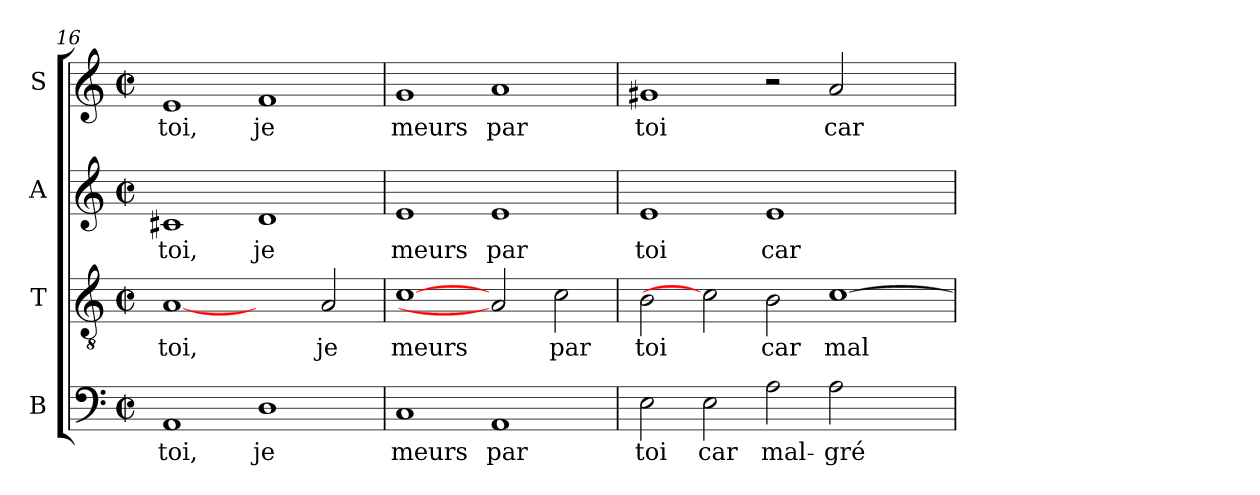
**kern	**text	**kern	**text	**kern	**text	**kern	**text
*part4	*part4	*part3	*part3	*part2	*part2	*part1	*part1
*staff4	*staff4	*staff3	*staff3	*staff2	*staff2	*staff1	*staff1
*I"B	*	*I"T	*	*I"A	*	*I"S	*
*clefF4	*	*clefGv2	*	*clefG2	*	*clefG2	*
*k[]	*	*k[]	*	*k[]	*	*k[]	*
*C:	*	*C:	*	*C:	*	*C:	*
*M2/2	*	*M2/2	*	*M2/2	*	*M2/2	*
*met(c|)	*	*met(c|)	*	*met(c|)	*	*met(c|)	*
=16	=16	=16	=16	=16	=16	=16	=16
!	!LO:LY:b:cj	!	!LO:LY:b:cj	!	!LO:LY:b:cj	!	!LO:LY:b:cj
1AA	toi,	[1A	toi,	1c#X	toi,	1e	toi,
!	!LO:LY:b:cj	!	!	!	!LO:LY:b:cj	!	!LO:LY:b:cj
1D	je	2ryy	.	1d	je	1f	je
!	!	!	!LO:LY:b:cj	!	!	!	!
.	.	2A/	je	.	.	.	.
=17	=17	=17	=17	=17	=17	=17	=17
!	!LO:LY:b:cj	!	!LO:LY:b:cj	!	!LO:LY:b:cj	!	!LO:LY:b:cj
1C	meurs	[1c	meurs	1e	meurs	1g	meurs
!	!LO:LY:b:cj	!	!	!	!LO:LY:b:cj	!	!LO:LY:b:cj
1AA	par	2A]	.	1e	par	1a	par
!	!	!	!LO:LY:b:cj	!	!	!	!
.	.	2c\	par	.	.	.	.
!!LO:PB:g=z
=18	=18	=18	=18	=18	=18	=18	=18
!	!LO:LY:b:cj	!	!LO:LY:b:cj	!	!LO:LY:b:cj	!	!LO:LY:b:cj
2E\	toi	2B\	toi	1e	toi	1g#X	toi
!	!LO:LY:b:cj	!	!	!	!	!	!
2E\	car	2c]	.	.	.	.	.
!	!LO:LY:b:cj	!	!LO:LY:b:cj	!	!LO:LY:b:cj	!	!
2A\	mal-	2B\	car	1e	car	2r	.
!	!LO:LY:b:cj	!	!LO:LY:b:cj	!	!	!	!LO:LY:b:cj
2A\	-gré	[>1c	mal	.	.	2a/	car
2ryy	.	.	.	2ryy	.	2ryy	.
=	=	=	=	=	=	=	=
*-	*-	*-	*-	*-	*-	*-	*-
